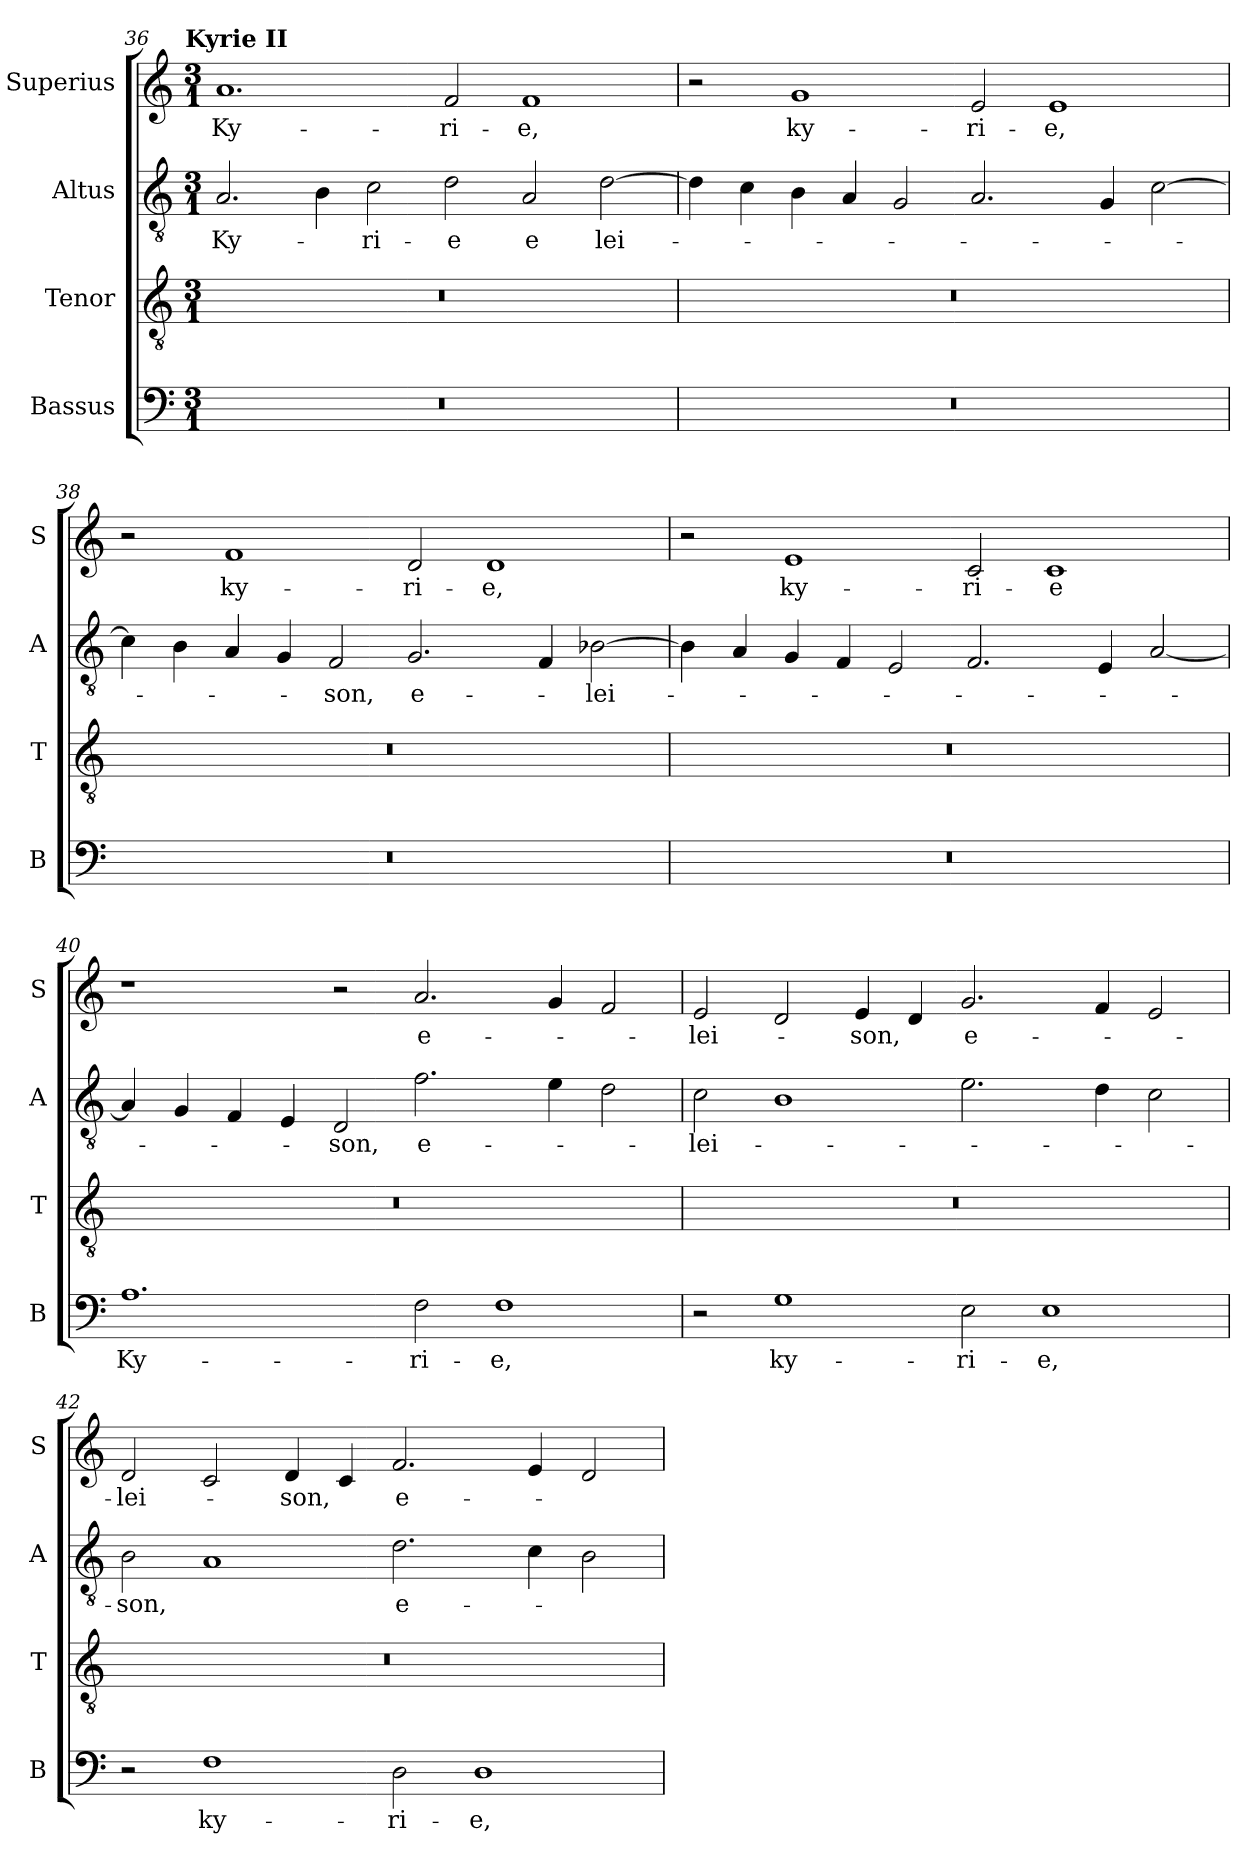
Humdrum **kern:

**kern	**text	**kern	**kern	**text	**kern	**text
*part4	*part4	*part3	*part2	*part2	*part1	*part1
*staff4	*staff4	*staff3	*staff2	*staff2	*staff1	*staff1
*I"Bassus	*	*I"Tenor	*I"Altus	*	*I"Superius	*
*I'B	*	*I'T	*I'A	*	*I'S	*
!!LO:LB:g=z
*clefF4	*	*clefGv2	*clefGv2	*	*clefG2	*
*k[]	*	*k[]	*k[]	*	*k[]	*
!!LO:TX:omd:t=Kyrie II
*M3/1	*	*M3/1	*M3/1	*	*M3/1	*
=36	=36	=36	=36	=36	=36	=36
0.r	.	0.r	2.A/	Ky-	1.a	Ky-
.	.	.	4B\	.	.	.
.	.	.	2c\	-ri-	.	.
.	.	.	2d\	-e	2f/	-ri-
.	.	.	2A/	e	1f	-e,
.	.	.	[2d\	lei-	.	.
=37	=37	=37	=37	=37	=37	=37
0.r	.	0.r	4d\]	.	2r	.
.	.	.	4c\	.	.	.
.	.	.	4B\	.	1g	ky-
.	.	.	4A/	.	.	.
.	.	.	2G/	.	.	.
.	.	.	2.A/	.	2e/	-ri-
.	.	.	.	.	1e	-e,
.	.	.	4G/	.	.	.
.	.	.	[2c\	.	.	.
=38	=38	=38	=38	=38	=38	=38
0.r	.	0.r	4c\]	.	2r	.
.	.	.	4B\	.	.	.
.	.	.	4A/	.	1f	ky-
.	.	.	4G/	.	.	.
.	.	.	2F/	-son,	.	.
.	.	.	2.G/	e-	2d/	-ri-
.	.	.	.	.	1d	-e,
.	.	.	4F/	.	.	.
.	.	.	[2B-X\	-lei-	.	.
=39	=39	=39	=39	=39	=39	=39
0.r	.	0.r	4B-\]	.	2r	.
.	.	.	4A/	.	.	.
.	.	.	4G/	.	1e	ky-
.	.	.	4F/	.	.	.
.	.	.	2E/	.	.	.
.	.	.	2.F/	.	2c/	-ri-
.	.	.	.	.	1c	-e
.	.	.	4E/	.	.	.
.	.	.	[2A/	.	.	.
=40	=40	=40	=40	=40	=40	=40
1.A	Ky-	0.r	4A/]	.	1r	.
.	.	.	4G/	.	.	.
.	.	.	4F/	.	.	.
.	.	.	4E/	.	.	.
.	.	.	2D/	-son,	2r	.
2F\	-ri-	.	2.f\	e-	2.a/	e-
1F	-e,	.	.	.	.	.
.	.	.	4e\	.	4g/	.
.	.	.	2d\	.	2f/	.
=41	=41	=41	=41	=41	=41	=41
2r	.	0.r	2c\	-lei-	2e/	-lei-
1G	ky-	.	1B	.	2d/	.
.	.	.	.	.	4e/	-son,
.	.	.	.	.	4d/	.
2E\	-ri-	.	2.e\	.	2.g/	e-
1E	-e,	.	.	.	.	.
.	.	.	4d\	.	4f/	.
.	.	.	2c\	.	2e/	.
=42	=42	=42	=42	=42	=42	=42
2r	.	0.r	2B\	-son,	2d/	-lei-
1F	ky-	.	1A	.	2c/	.
.	.	.	.	.	4d/	-son,
.	.	.	.	.	4c/	.
2D\	-ri-	.	2.d\	e-	2.f/	e-
1D	-e,	.	.	.	.	.
.	.	.	4c\	.	4e/	.
.	.	.	2B\	.	2d/	.
=	=	=	=	=	=	=
*-	*-	*-	*-	*-	*-	*-
